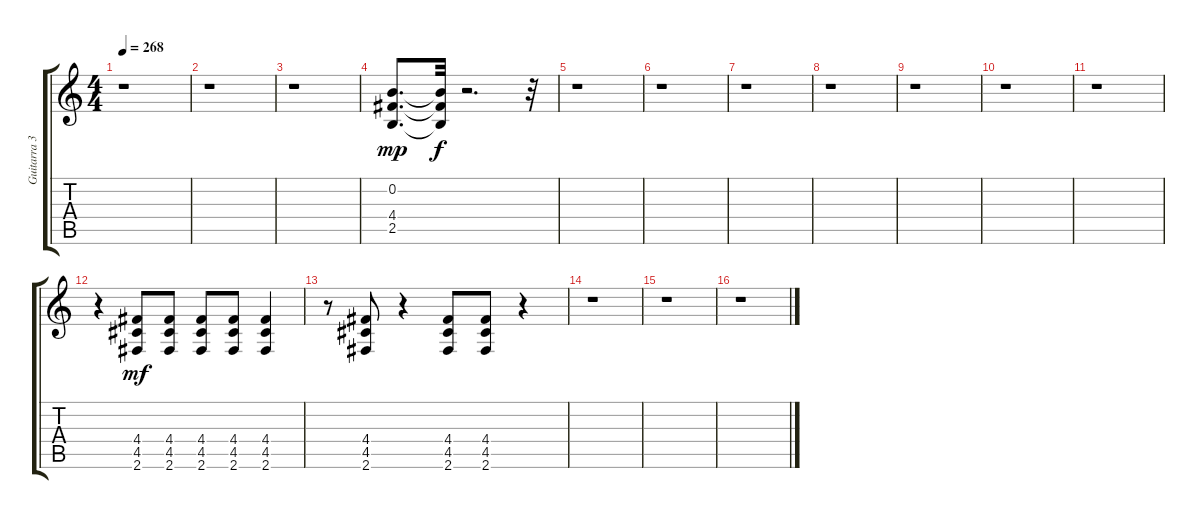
\track ("Guitarra 3" "Guitarra 3") {instrument electricguitarmuted}
\staff {score tabs}
\tuning (E4 B3 G3 D3 A2 E2) {hide}
\ts (4 4)
\tempo 268
\clef g2
\ks c
r.1{dy mp} |
r.1 |
r.1 |
(0.2 4.4 2.5).8{d} (0.2{t} 4.4{t} 2.5{t}).32{dy f} r.2{d} r.32 |
r.1 |
r.1 |
r.1 |
r.1 |
r.1 |
r.1 |
r.1 |
r.4 (4.4 4.5 2.6).8{dy mf} (4.4 4.5 2.6).8 (4.4 4.5 2.6).8 (4.4 4.5 2.6).8 (4.4 4.5 2.6).4 |
r.8 (4.4 4.5 2.6).8 r.4 (4.4 4.5 2.6).8 (4.4 4.5 2.6).8 r.4 |
r.1 |
r.1 |
r.1
